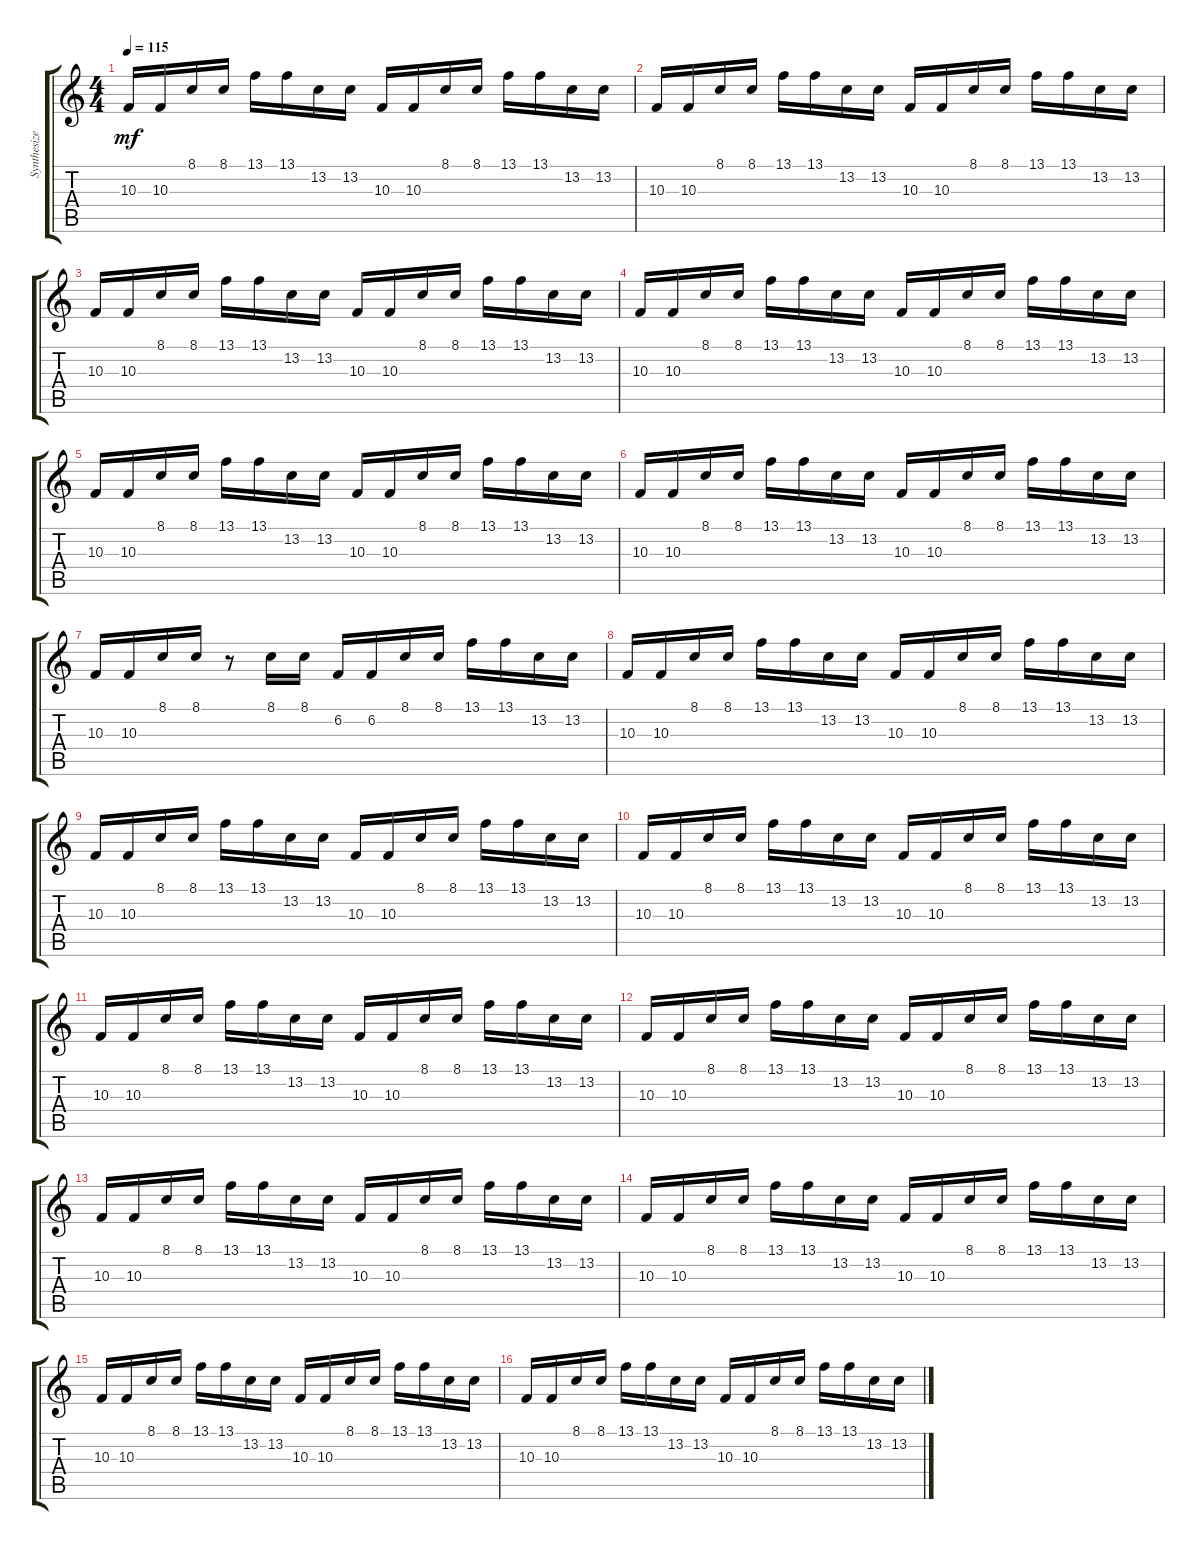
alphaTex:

\track ("Synthesizer II" "Synthesize") {instrument lead8bassandlead}
\staff {score tabs}
\tuning (E4 B3 G3 D3 A2 E2) {hide}
\ts (4 4)
\tempo 115
\clef g2
\ks c
10.3.16{dy mf} 10.3.16 8.1.16 8.1.16 13.1.16 13.1.16 13.2.16 13.2.16 10.3.16 10.3.16 8.1.16 8.1.16 13.1.16 13.1.16 13.2.16 13.2.16 |
10.3.16 10.3.16 8.1.16 8.1.16 13.1.16 13.1.16 13.2.16 13.2.16 10.3.16 10.3.16 8.1.16 8.1.16 13.1.16 13.1.16 13.2.16 13.2.16 |
10.3.16 10.3.16 8.1.16 8.1.16 13.1.16 13.1.16 13.2.16 13.2.16 10.3.16 10.3.16 8.1.16 8.1.16 13.1.16 13.1.16 13.2.16 13.2.16 |
10.3.16 10.3.16 8.1.16 8.1.16 13.1.16 13.1.16 13.2.16 13.2.16 10.3.16 10.3.16 8.1.16 8.1.16 13.1.16 13.1.16 13.2.16 13.2.16 |
10.3.16 10.3.16 8.1.16 8.1.16 13.1.16 13.1.16 13.2.16 13.2.16 10.3.16 10.3.16 8.1.16 8.1.16 13.1.16 13.1.16 13.2.16 13.2.16 |
10.3.16 10.3.16 8.1.16 8.1.16 13.1.16 13.1.16 13.2.16 13.2.16 10.3.16 10.3.16 8.1.16 8.1.16 13.1.16 13.1.16 13.2.16 13.2.16 |
10.3.16 10.3.16 8.1.16 8.1.16 r.8 8.1.16 8.1.16 6.2.16 6.2.16 8.1.16 8.1.16 13.1.16 13.1.16 13.2.16 13.2.16 |
10.3.16 10.3.16 8.1.16 8.1.16 13.1.16 13.1.16 13.2.16 13.2.16 10.3.16 10.3.16 8.1.16 8.1.16 13.1.16 13.1.16 13.2.16 13.2.16 |
10.3.16 10.3.16 8.1.16 8.1.16 13.1.16 13.1.16 13.2.16 13.2.16 10.3.16 10.3.16 8.1.16 8.1.16 13.1.16 13.1.16 13.2.16 13.2.16 |
10.3.16 10.3.16 8.1.16 8.1.16 13.1.16 13.1.16 13.2.16 13.2.16 10.3.16 10.3.16 8.1.16 8.1.16 13.1.16 13.1.16 13.2.16 13.2.16 |
10.3.16 10.3.16 8.1.16 8.1.16 13.1.16 13.1.16 13.2.16 13.2.16 10.3.16 10.3.16 8.1.16 8.1.16 13.1.16 13.1.16 13.2.16 13.2.16 |
10.3.16 10.3.16 8.1.16 8.1.16 13.1.16 13.1.16 13.2.16 13.2.16 10.3.16 10.3.16 8.1.16 8.1.16 13.1.16 13.1.16 13.2.16 13.2.16 |
10.3.16 10.3.16 8.1.16 8.1.16 13.1.16 13.1.16 13.2.16 13.2.16 10.3.16 10.3.16 8.1.16 8.1.16 13.1.16 13.1.16 13.2.16 13.2.16 |
10.3.16 10.3.16 8.1.16 8.1.16 13.1.16 13.1.16 13.2.16 13.2.16 10.3.16 10.3.16 8.1.16 8.1.16 13.1.16 13.1.16 13.2.16 13.2.16 |
10.3.16 10.3.16 8.1.16 8.1.16 13.1.16 13.1.16 13.2.16 13.2.16 10.3.16 10.3.16 8.1.16 8.1.16 13.1.16 13.1.16 13.2.16 13.2.16 |
10.3.16 10.3.16 8.1.16 8.1.16 13.1.16 13.1.16 13.2.16 13.2.16 10.3.16 10.3.16 8.1.16 8.1.16 13.1.16 13.1.16 13.2.16 13.2.16
